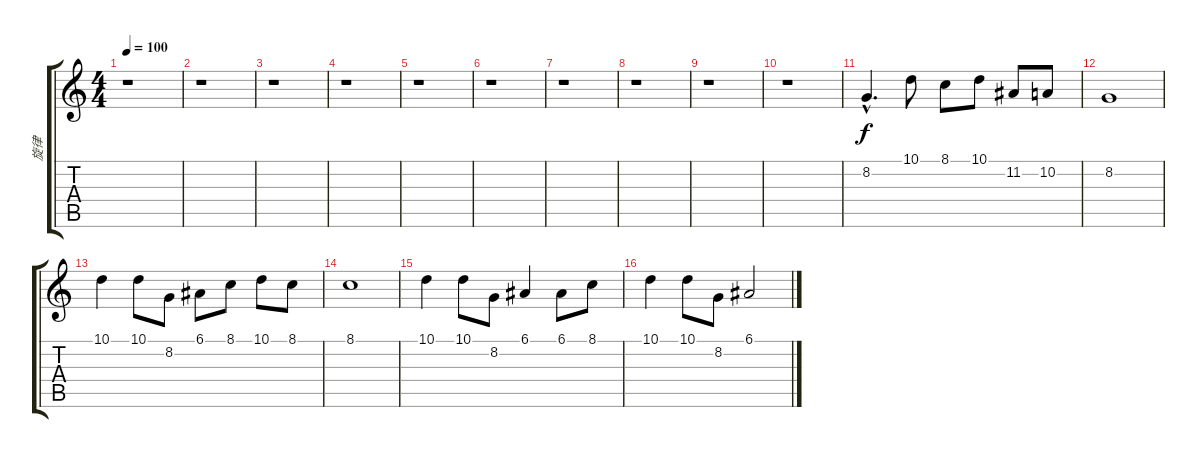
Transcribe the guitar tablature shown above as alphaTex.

\track ("旋律" "旋律") {instrument panflute}
\staff {score tabs}
\tuning (E4 B3 G3 D3 A2 E2) {hide}
\ts (4 4)
\tempo 100
\clef g2
\ks c
r.1{dy f instrument panflute} |
r.1 |
r.1 |
r.1 |
r.1 |
r.1 |
r.1 |
r.1 |
r.1 |
r.1 |
8.2{hac}.4{d} 10.1.8 8.1.8 10.1.8 11.2.8 10.2.8 |
8.2.1 |
10.1.4 10.1.8 8.2.8 6.1.8 8.1.8 10.1.8 8.1.8 |
8.1.1 |
10.1.4 10.1.8 8.2.8 6.1.4 6.1.8 8.1.8 |
10.1.4 10.1.8 8.2.8 6.1.2
